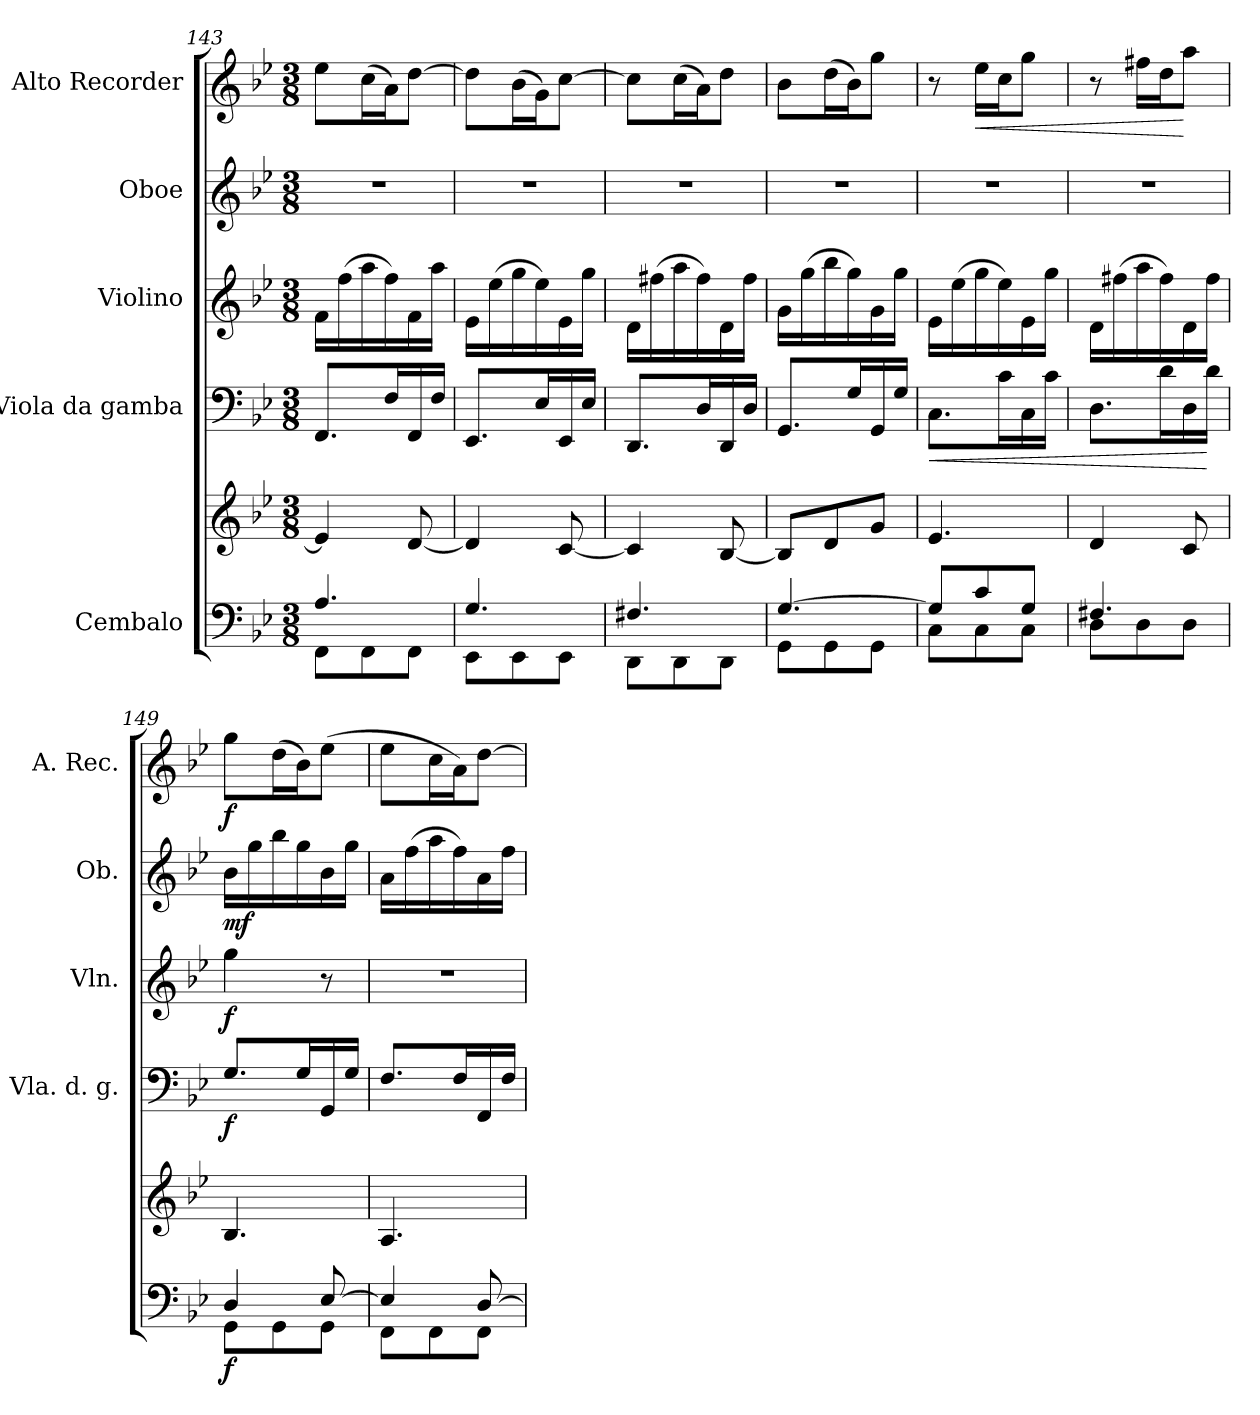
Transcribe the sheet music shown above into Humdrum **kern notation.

**kern	**kern	**dynam	**kern	**dynam	**kern	**dynam	**kern	**dynam	**kern	**dynam
*part5	*part5	*part5	*part4	*part4	*part3	*part3	*part2	*part2	*part1	*part1
*staff6	*staff5	*staff5/6	*staff4	*staff4	*staff3	*staff3	*staff2	*staff2	*staff1	*staff1
*I"Cembalo	*	*	*I"Viola da gamba	*	*I"Violino	*	*I"Oboe	*	*I"Alto Recorder	*
*	*	*	*I'Vla. d. g.	*	*I'Vln.	*	*I'Ob.	*	*I'A. Rec.	*
*clefF4	*clefG2	*	*clefF4	*	*clefG2	*	*clefG2	*	*clefG2	*
*k[b-e-]	*k[b-e-]	*	*k[b-e-]	*	*k[b-e-]	*	*k[b-e-]	*	*k[b-e-]	*
*M3/8	*M3/8	*	*M3/8	*	*M3/8	*	*M3/8	*	*M3/8	*
=143	=143	=143	=143	=143	=143	=143	=143	=143	=143	=143
*^	*	*	*	*	*	*	*	*	*	*
4.A/	8FF\L	4e-/]	.	8.FF/L	.	16f\LL	.	4.r	.	8ee-\L	.
.	.	.	.	.	.	(16ff\	.	.	.	.	.
.	8FF\	.	.	.	.	16aa\	.	.	.	(16cc\L	.
.	.	.	.	16F/L	.	16ff\)	.	.	.	16a\J)	.
.	8FF\J	[8d/	.	16FF/	.	16f\	.	.	.	[8dd\J	.
.	.	.	.	16F/JJ	.	16aa\JJ	.	.	.	.	.
=144	=144	=144	=144	=144	=144	=144	=144	=144	=144	=144	=144
4.G/	8EE-\L	4d/]	.	8.EE-/L	.	16e-\LL	.	4.r	.	8dd\L]	.
.	.	.	.	.	.	(16ee-\	.	.	.	.	.
.	8EE-\	.	.	.	.	16gg\	.	.	.	(16b-\L	.
.	.	.	.	16E-/L	.	16ee-\)	.	.	.	16g\J)	.
.	8EE-\J	[8c/	.	16EE-/	.	16e-\	.	.	.	[8cc\J	.
.	.	.	.	16E-/JJ	.	16gg\JJ	.	.	.	.	.
=145	=145	=145	=145	=145	=145	=145	=145	=145	=145	=145	=145
4.F#X/	8DD\L	4c/]	.	8.DD/L	.	16d\LL	.	4.r	.	8cc\L]	.
.	.	.	.	.	.	(16ff#X\	.	.	.	.	.
.	8DD\	.	.	.	.	16aa\	.	.	.	(16cc\L	.
.	.	.	.	16D/L	.	16ff#\)	.	.	.	16a\J)	.
.	8DD\J	[8B-/	.	16DD/	.	16d\	.	.	.	8dd\J	.
.	.	.	.	16D/JJ	.	16ff#\JJ	.	.	.	.	.
!!LO:LB:g=z
=146	=146	=146	=146	=146	=146	=146	=146	=146	=146	=146	=146
[4.G/	8GG\L	8B-/L]	.	8.GG/L	.	16g\LL	.	4.r	.	8b-\L	.
.	.	.	.	.	.	(16gg\	.	.	.	.	.
.	8GG\	8d/	.	.	.	16bb-\	.	.	.	(16dd\L	.
.	.	.	.	16G/L	.	16gg\)	.	.	.	16b-\J)	.
.	8GG\J	8g/J	.	16GG/	.	16g\	.	.	.	8gg\J	.
.	.	.	.	16G/JJ	.	16gg\JJ	.	.	.	.	.
=147	=147	=147	=147	=147	=147	=147	=147	=147	=147	=147	=147
!	!	!	!	!	!LO:HP:b	!	!	!	!	!	!
8G/L]	8C\L	4.e-/	.	8.C\L	<	16e-\LL	.	4.r	.	8r	.
.	.	.	.	.	.	(16ee-\	.	.	.	.	.
!	!	!	!	!	!	!	!	!	!	!	!LO:HP:b
8c/	8C\	.	.	.	.	16gg\	.	.	.	16ee-\LL	<
.	.	.	.	16c\L	.	16ee-\)	.	.	.	16cc\J	.
8G/J	8C\J	.	.	16C\	.	16e-\	.	.	.	8gg\J	.
.	.	.	.	16c\JJ	.	16gg\JJ	.	.	.	.	.
=148	=148	=148	=148	=148	=148	=148	=148	=148	=148	=148	=148
4.F#X/	8D\L	4d/	.	8.D\L	.	16d\LL	.	4.r	.	8r	.
.	.	.	.	.	.	(16ff#X\	.	.	.	.	.
.	8D\	.	.	.	.	16aa\	.	.	.	16ff#X\LL	.
.	.	.	.	16d\L	.	16ff#\)	.	.	.	16dd\J	.
.	8D\J	8c/	.	16D\	.	16d\	.	.	.	8aa\J	[
.	.	.	.	16d\JJ	[	16ff#\JJ	.	.	.	.	.
=149	=149	=149	=149	=149	=149	=149	=149	=149	=149	=149	=149
!	!	!	!LO:DY:b=2	!	!LO:DY:b	!	!LO:DY:b	!	!LO:DY:b	!	!LO:DY:b
4D/	8GG\L	4.B-/	f	8.G/L	f	4gg\	f	16b-\LL	mf	8gg\L	f
.	.	.	.	.	.	.	.	16gg\	.	.	.
.	8GG\	.	.	.	.	.	.	16bb-\	.	(16dd\L	.
.	.	.	.	16G/L	.	.	.	16gg\	.	16b-\J)	.
[8E-/	8GG\J	.	.	16GG/	.	8r	.	16b-\	.	(8ee-\J	.
.	.	.	.	16G/JJ	.	.	.	16gg\JJ	.	.	.
=150	=150	=150	=150	=150	=150	=150	=150	=150	=150	=150	=150
4E-/]	8FF\L	4.A/	.	8.F/L	.	4.r	.	16a\LL	.	8ee-\L	.
.	.	.	.	.	.	.	.	(16ff\	.	.	.
.	8FF\	.	.	.	.	.	.	16aa\	.	16cc\L	.
.	.	.	.	16F/L	.	.	.	16ff\)	.	16a\J)	.
[8D/	8FF\J	.	.	16FF/	.	.	.	16a\	.	[8dd\J	.
.	.	.	.	16F/JJ	.	.	.	16ff\JJ	.	.	.
*v	*v	*	*	*	*	*	*	*	*	*	*
=	=	=	=	=	=	=	=	=	=	=
*-	*-	*-	*-	*-	*-	*-	*-	*-	*-	*-
